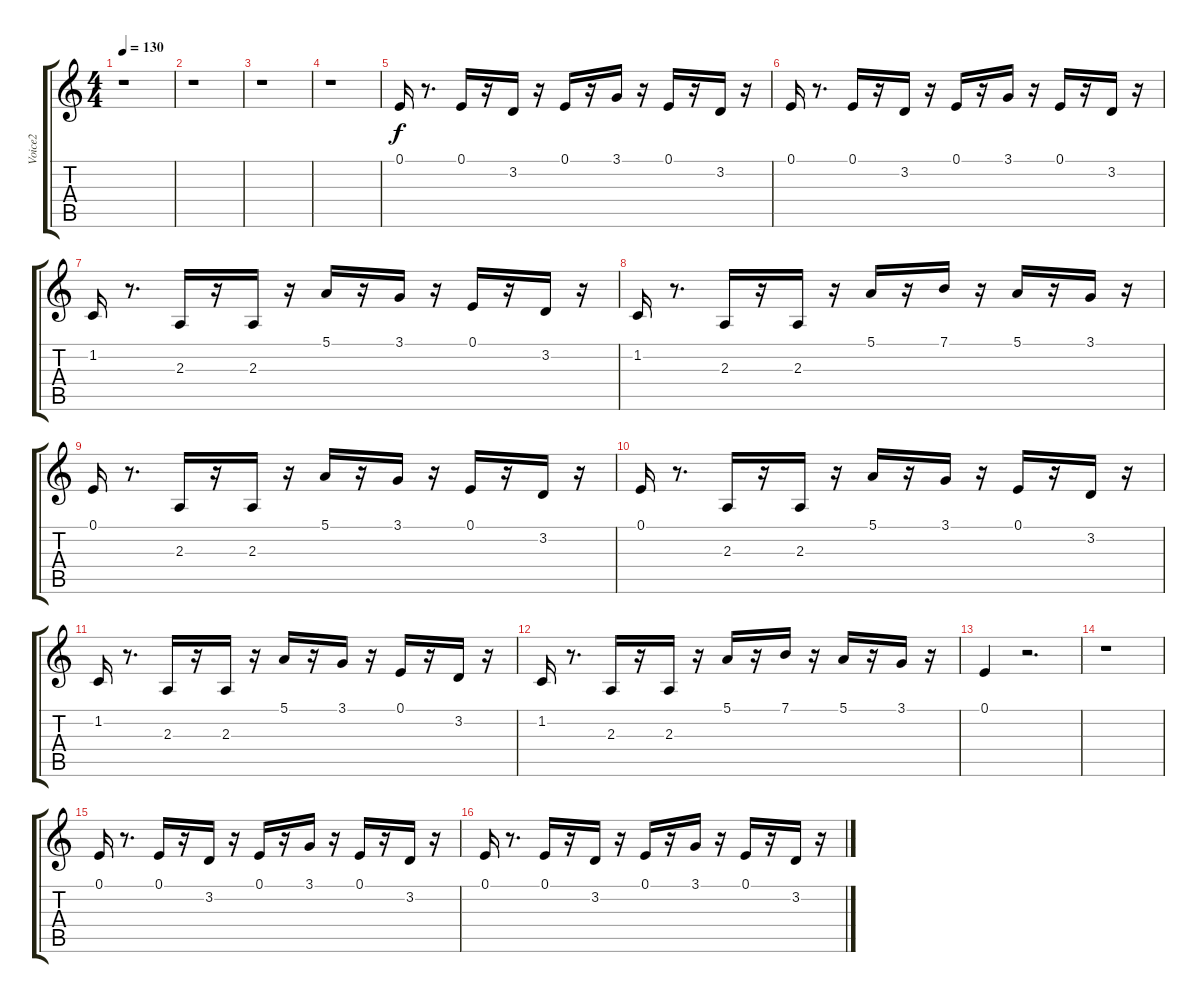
\track ("Voice2" "Voice2") {instrument frenchhorn}
\staff {score tabs}
\tuning (E4 B3 G3 D3 A2 E2) {hide}
\ts (4 4)
\tempo 130
\clef g2
\ks c
r.1{dy f} |
r.1 |
r.1 |
r.1 |
0.1.16 r.8{d} 0.1.16 r.16 3.2.16 r.16 0.1.16 r.16 3.1.16 r.16 0.1.16 r.16 3.2.16 r.16 |
0.1.16 r.8{d} 0.1.16 r.16 3.2.16 r.16 0.1.16 r.16 3.1.16 r.16 0.1.16 r.16 3.2.16 r.16 |
1.2.16 r.8{d} 2.3.16 r.16 2.3.16 r.16 5.1.16 r.16 3.1.16 r.16 0.1.16 r.16 3.2.16 r.16 |
1.2.16 r.8{d} 2.3.16 r.16 2.3.16 r.16 5.1.16 r.16 7.1.16 r.16 5.1.16 r.16 3.1.16 r.16 |
0.1.16 r.8{d} 2.3.16 r.16 2.3.16 r.16 5.1.16 r.16 3.1.16 r.16 0.1.16 r.16 3.2.16 r.16 |
0.1.16 r.8{d} 2.3.16 r.16 2.3.16 r.16 5.1.16 r.16 3.1.16 r.16 0.1.16 r.16 3.2.16 r.16 |
1.2.16 r.8{d} 2.3.16 r.16 2.3.16 r.16 5.1.16 r.16 3.1.16 r.16 0.1.16 r.16 3.2.16 r.16 |
1.2.16 r.8{d} 2.3.16 r.16 2.3.16 r.16 5.1.16 r.16 7.1.16 r.16 5.1.16 r.16 3.1.16 r.16 |
0.1.4 r.2{d} |
r.1 |
0.1.16 r.8{d} 0.1.16 r.16 3.2.16 r.16 0.1.16 r.16 3.1.16 r.16 0.1.16 r.16 3.2.16 r.16 |
0.1.16 r.8{d} 0.1.16 r.16 3.2.16 r.16 0.1.16 r.16 3.1.16 r.16 0.1.16 r.16 3.2.16 r.16
